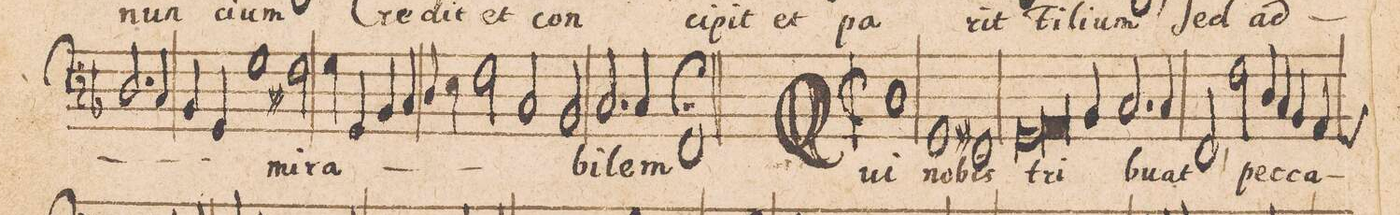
**kern	**text
*I"[Basso]	*
*clefF4	*
*k[b-]	*
*met(C|)	*
*M2/1	*
2.D/	.
4C/	.
=98	=98
4BB-/	.
4GG/	.
1G\	.
2F#\	-mi-
=99	=99
4G\	-ra-
4GG/	.
4BB-/	.
4C/	.
4D/	.
4E\	.
2F\	.
=100	=100
2C/	.
2BB-/	.
2.C/	.
4C/	-bi-
=101	=101
0FF/;	-lem
=102||	=102||
*M2/1	*
*met(C|)	*
1D\	Qui
1GG/	no-
=103	=103
1FF#X/	-bis
*lig	*
1GG/	tri-
=104	=104
*col	*
2.AA/	.
*Xlig	*
4BB-/	.
*Xcol	*
2.C/	-bu-
4C/	-at
=105	=105
2FF,/	.
2F\	pec-
4D/	-ca-
4C/	.
4BB-/	.
*custos:G	*
4AA/	.
=106	=106
*-	*-
